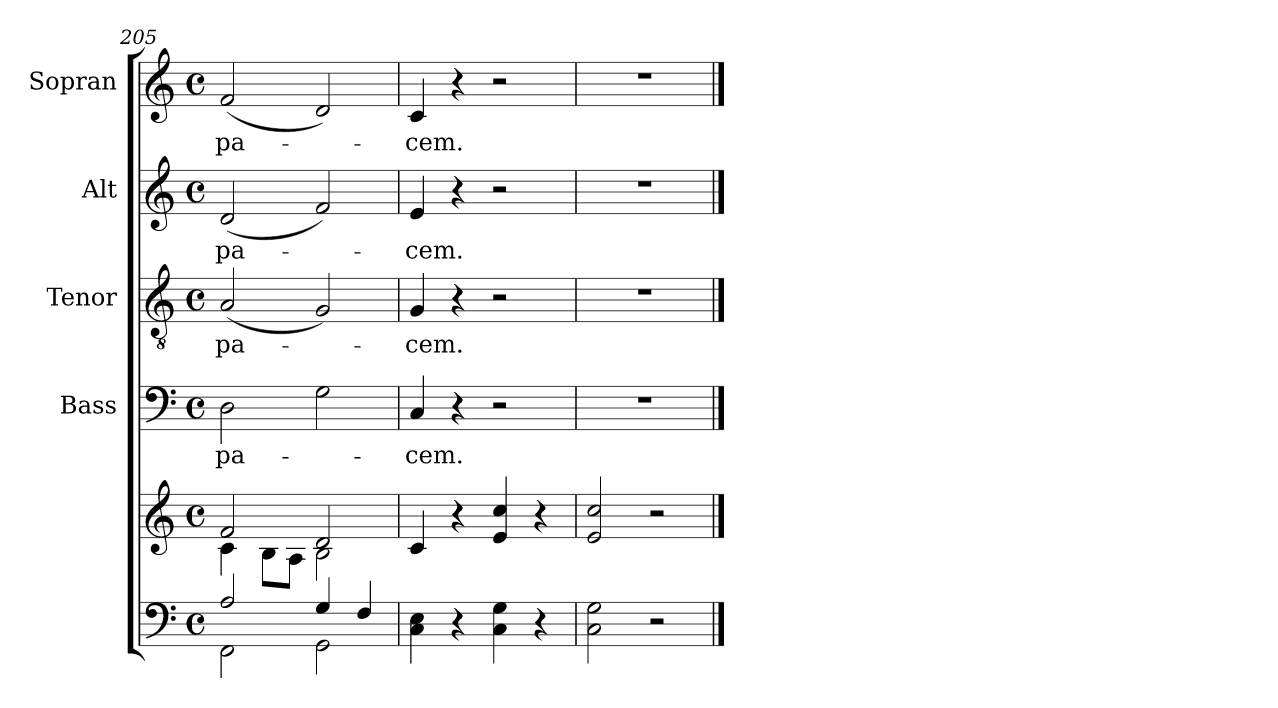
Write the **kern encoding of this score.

**kern	**kern	**kern	**text	**kern	**text	**kern	**text	**kern	**text
*part5	*part5	*part4	*part4	*part3	*part3	*part2	*part2	*part1	*part1
*staff6	*staff5	*staff4	*staff4	*staff3	*staff3	*staff2	*staff2	*staff1	*staff1
*	*	*I"Bass	*	*I"Tenor	*	*I"Alt	*	*I"Sopran	*
*	*	*I'B.	*	*I'T.	*	*I'A.	*	*I'S.	*
*clefF4	*clefG2	*clefF4	*	*clefGv2	*	*clefG2	*	*clefG2	*
*k[]	*k[]	*k[]	*	*k[]	*	*k[]	*	*k[]	*
*C:	*C:	*C:	*	*C:	*	*C:	*	*C:	*
*M4/4	*M4/4	*M4/4	*	*M4/4	*	*M4/4	*	*M4/4	*
*met(c)	*met(c)	*met(c)	*	*met(c)	*	*met(c)	*	*met(c)	*
=205	=205	=205	=205	=205	=205	=205	=205	=205	=205
*^	*^	*	*	*	*	*	*	*	*
!	!	!	!	!	!LO:LY:b	!	!LO:LY:b	!	!LO:LY:b	!	!LO:LY:b
2A/	2FF\	2f/	4c\	2D\	pa-	(<2A/	pa-	(<2d/	pa-	(<2f/	pa-
.	.	.	8B\L	.	.	.	.	.	.	.	.
.	.	.	8A\J	.	.	.	.	.	.	.	.
4G/	2GG\	2d/	2B\	2G\	.	2G/)	.	2f/)	.	2d/)	.
4F/	.	.	.	.	.	.	.	.	.	.	.
*v	*v	*	*	*	*	*	*	*	*	*	*
*	*v	*v	*	*	*	*	*	*	*	*
=206	=206	=206	=206	=206	=206	=206	=206	=206	=206
!	!	!	!LO:LY:b	!	!LO:LY:b	!	!LO:LY:b	!	!LO:LY:b
4C\ 4E\	4c/	4C/	-cem.	4G/	-cem.	4e/	-cem.	4c/	-cem.
4r	4r	4r	.	4r	.	4r	.	4r	.
4C\ 4G\	4e/ 4cc/	2r	.	2r	.	2r	.	2r	.
4r	4r	.	.	.	.	.	.	.	.
=207	=207	=207	=207	=207	=207	=207	=207	=207	=207
2C\ 2G\	2e/ 2cc/	1r	.	1r	.	1r	.	1r	.
2r	2r	.	.	.	.	.	.	.	.
==	==	==	==	==	==	==	==	==	==
*-	*-	*-	*-	*-	*-	*-	*-	*-	*-
